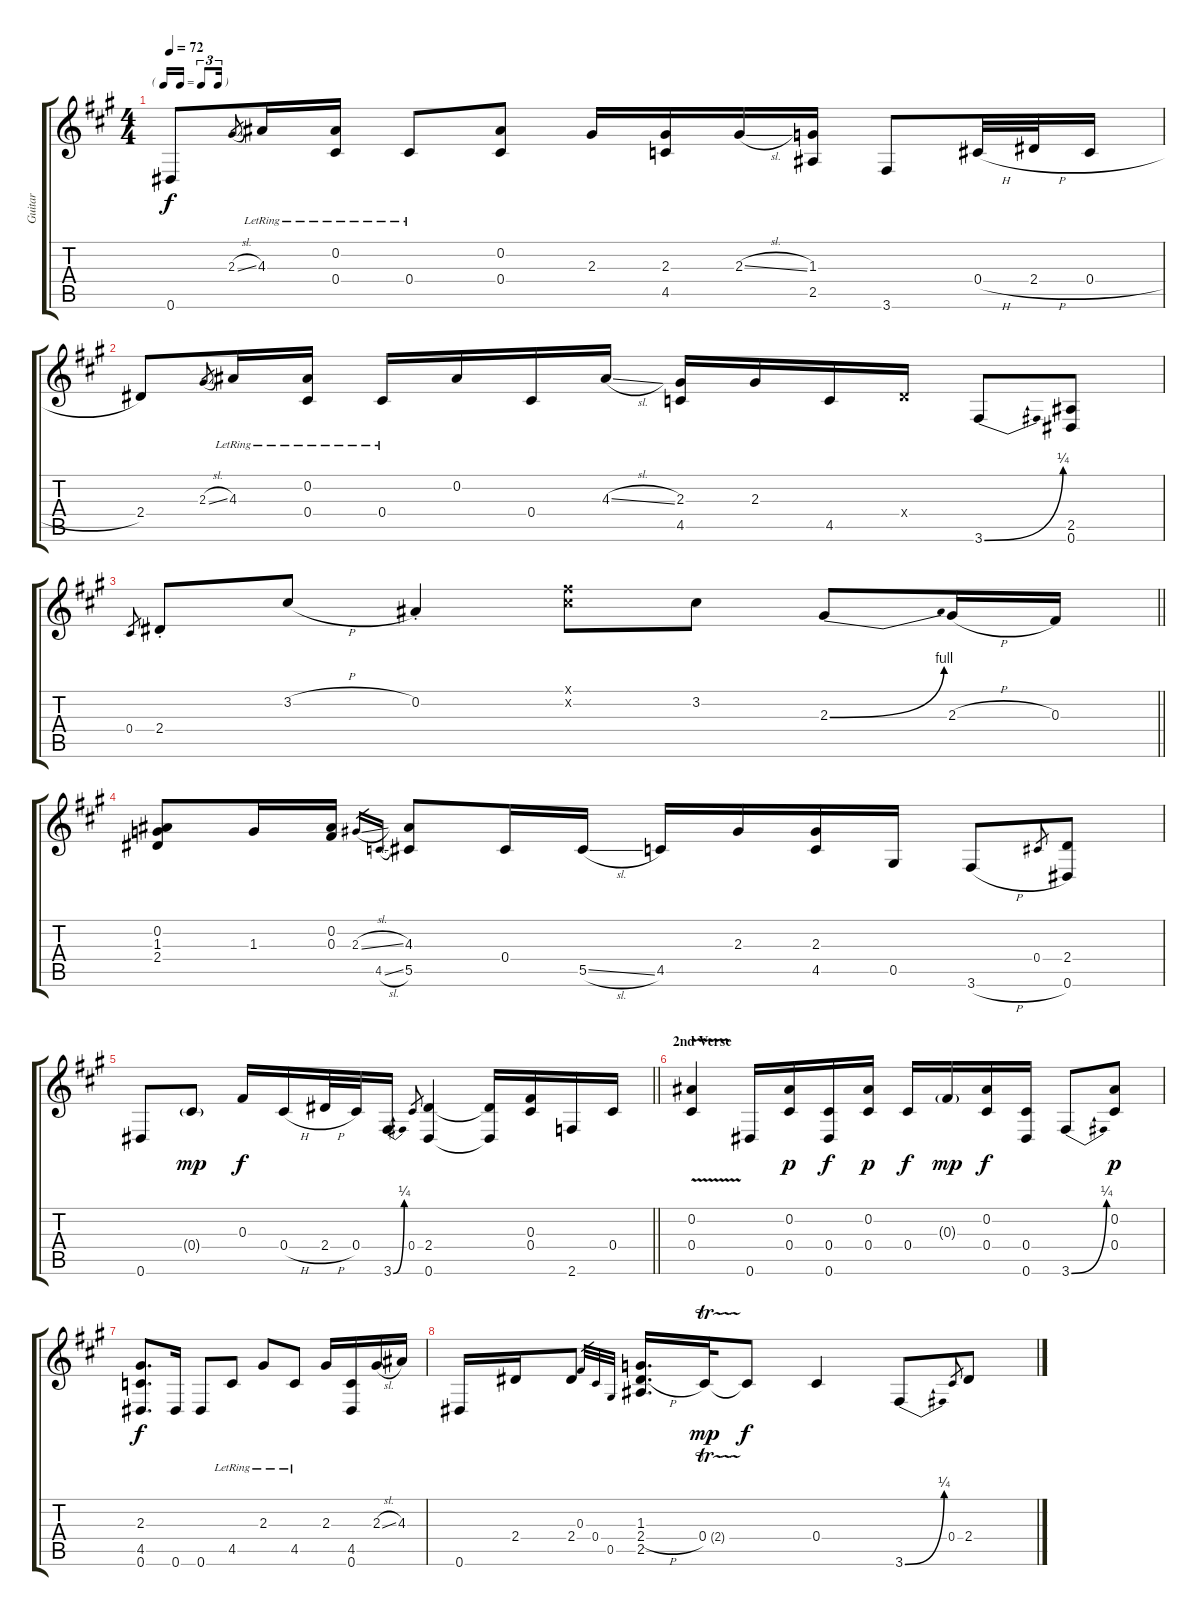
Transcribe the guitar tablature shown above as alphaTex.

\track ("Guitar" "Guitar") {instrument overdrivenguitar}
\staff {score tabs}
\tuning (Eb4 Bb3 Gb3 Db3 Ab2 Eb2) {hide}
\ts (4 4)
\tf triplet16th
\tempo 72
\clef g2
\ks a
0.6.8{dy f} 2.3{sl}.8{gr} 4.3{lr}.16 (0.2{lr} 0.4{lr}).16 0.4{lr}.8 (0.2 0.4).8 2.3.16 (2.3 4.5).16 2.3{sl}.16 (1.3 2.5).16 3.6.8 0.4{h}.32 2.4{h}.32 0.4{h}.16 |
2.4.8 2.3{sl}.8{gr} 4.3{lr}.16 (0.2{lr} 0.4{lr}).16 0.4{lr}.16 0.2.16 0.4.16 4.3{sl}.16 (2.3 4.5).16 2.3.16 4.5.16 2.4{x}.16 3.6{be (bend 0 0 60 1)}.8 (2.5 0.6).8 |
\barLineRight lightlight
0.4.8{gr} 2.4{st}.8 3.2{h}.8 0.2{st}.4 (3.1{x} 3.2{x}).8 3.2.8 2.3{be (bend 0 0 60 4)}.8 2.3{h}.16 0.3.16 |
(0.2 1.3 2.4).8 1.3.16 (0.2 0.3).16 2.3{sl}.16{gr} 4.5{sl}.16{gr} (4.3 5.5).8 0.4.16 5.5{sl}.16 4.5.16 2.3.16 (2.3 4.5).16 0.5.16 3.6{h}.8 0.4.8{gr} (2.4 0.6).8 |
\barLineRight lightlight
0.6.8 0.4{g}.8{dy mp} 0.3.16{dy f} 0.4{h}.16 2.4{h}.32 0.4.32 3.6{be (bend 0 0 60 1)}.16 0.4.8{gr} (2.4 0.6).4 (2.4{t} 0.6{t}).16 (0.3 0.4).16 2.6.16 0.4.16 |
\section ("" "2nd Verse")
(0.2 0.4{v}).4 0.6.16 (0.2 0.4).16{dy p} (0.4 0.6).16{dy f} (0.2 0.4).16{dy p} 0.4.16{dy f} 0.3{g}.16{dy mp} (0.2 0.4).16{dy f} (0.4 0.6).16 3.6{be (bend 0 0 60 1)}.8 (0.2 0.4).8{dy p} |
(2.3 4.5 0.6).8{d dy f} 0.6.16 0.6.8 4.5{lr}.8 2.3{lr}.8 4.5{lr}.8 2.3.16 (4.5 0.6).16 2.3{sl}.16 4.3.16 |
0.6.16 2.4.16 2.4.8 0.3.32{gr} 0.4.32{gr} 0.5.32{gr} (1.3 2.4{h} 2.5).16{d} 0.4{tr (2 64)}.32{dy mp} 0.4{t}.8{dy f} 0.4.4 3.6{be (bend 0 0 60 1)}.8 0.4.8{gr} 2.4.8
